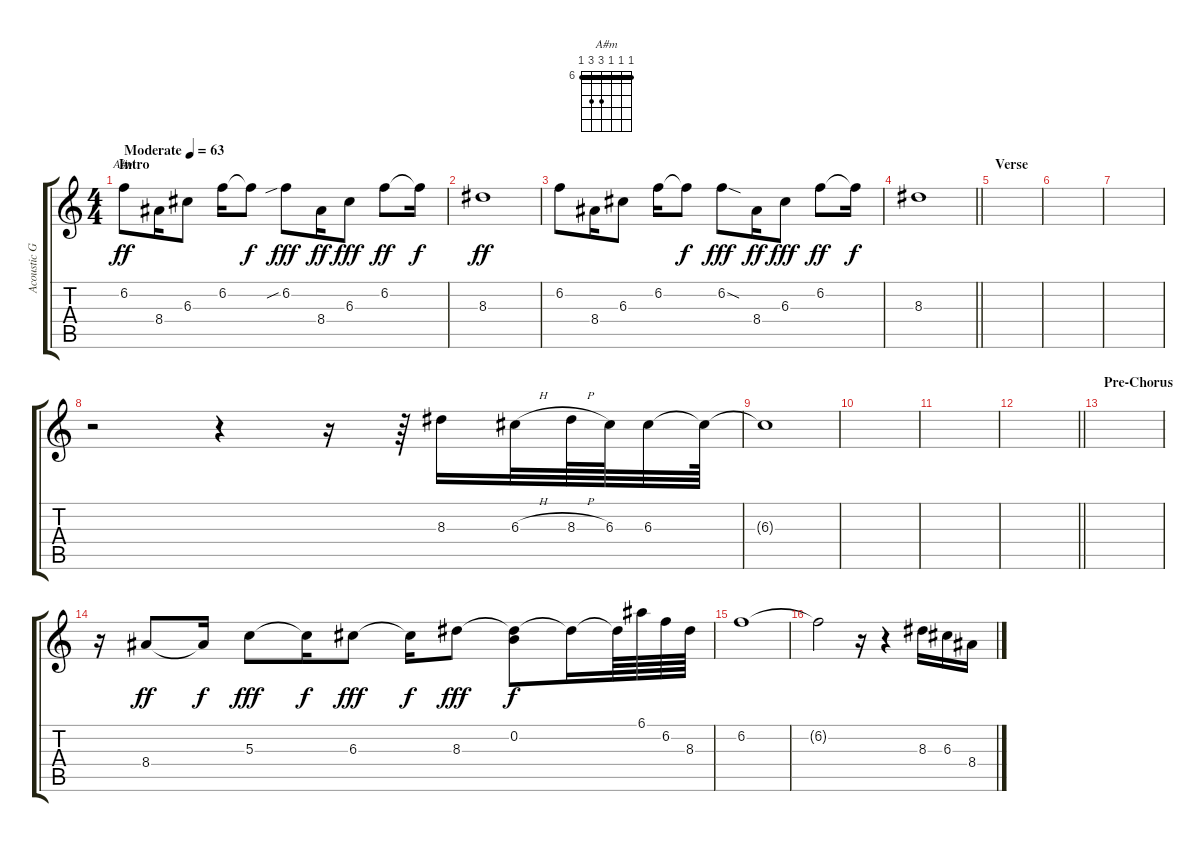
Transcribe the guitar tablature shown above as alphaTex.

\track ("Acoustic Guitar" "Acoustic G") {instrument acousticguitarsteel}
\staff {score tabs}
\tuning (E4 B3 G3 D3 A2 E2) {hide}
\chord ("A#m" 6 6 6 8 8 6) {firstfret 6 barre 6}
\ts (4 4)
\section ("" "Intro")
\tempo (63 "Moderate")
\clef g2
\ks c
6.2.8{ch "A#m" dy ff instrument acousticguitarsteel} 8.4.16 6.3.8 6.2.16 6.2{t}.8{dy f} 6.2{sib}.8{dy fff} 8.4.16{dy ff} 6.3.8{dy fff} 6.2.8{dy ff} 6.2{t}.16{dy f} |
8.3.1{dy ff} |
6.2.8 8.4.16 6.3.8 6.2.16 6.2{t}.8{dy f} 6.2{sod}.8{dy fff} 8.4.16{dy ff} 6.3.8{dy fff} 6.2.8{dy ff} 6.2{t}.16{dy f} |
\barLineRight lightlight
8.3.1 |
\section ("" "Verse")
|
|
|
r.2 r.4 r.16 r.64 8.3.16 6.3{h}.32 8.3{h}.64 6.3.64 6.3.32 6.3{t}.64 |
6.3{t}.1 |
|
|
\barLineRight lightlight
|
\section ("" "Pre-Chorus")
|
r.16 8.4.8{dy ff} 8.4{t}.16{dy f} 5.3.8{dy fff} 5.3{t}.16{dy f} 6.3.8{dy fff} 6.3{t}.16{dy f} 8.3.8{dy fff} (0.2 8.3{t}).8{dy f} 8.3{t}.16 8.3{t}.64 6.1.64 6.2.64 8.3.64 |
6.2.1 |
6.2{t}.2 r.16 r.4 8.3.16 6.3.16 8.4.16
